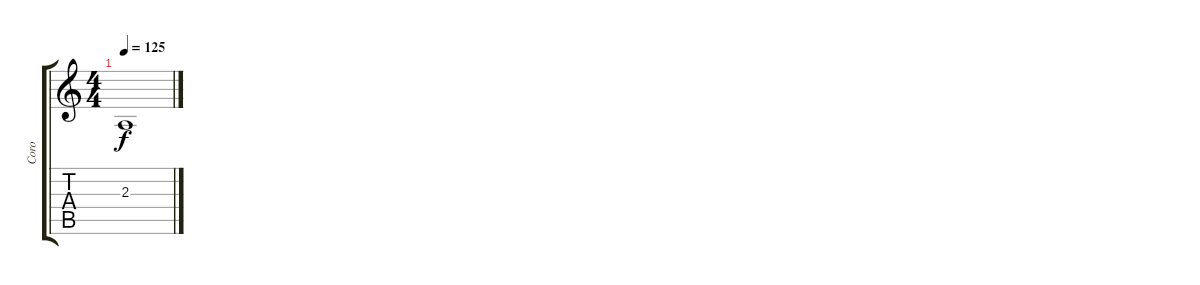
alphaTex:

\track ("Coro" "Coro") {instrument choiraahs}
\staff {score tabs}
\tuning (E4 B3 G3 D3 A2 E2) {hide}
\ts (4 4)
\tempo 125
\clef g2
\ks c
2.3{t}.1{dy f}
